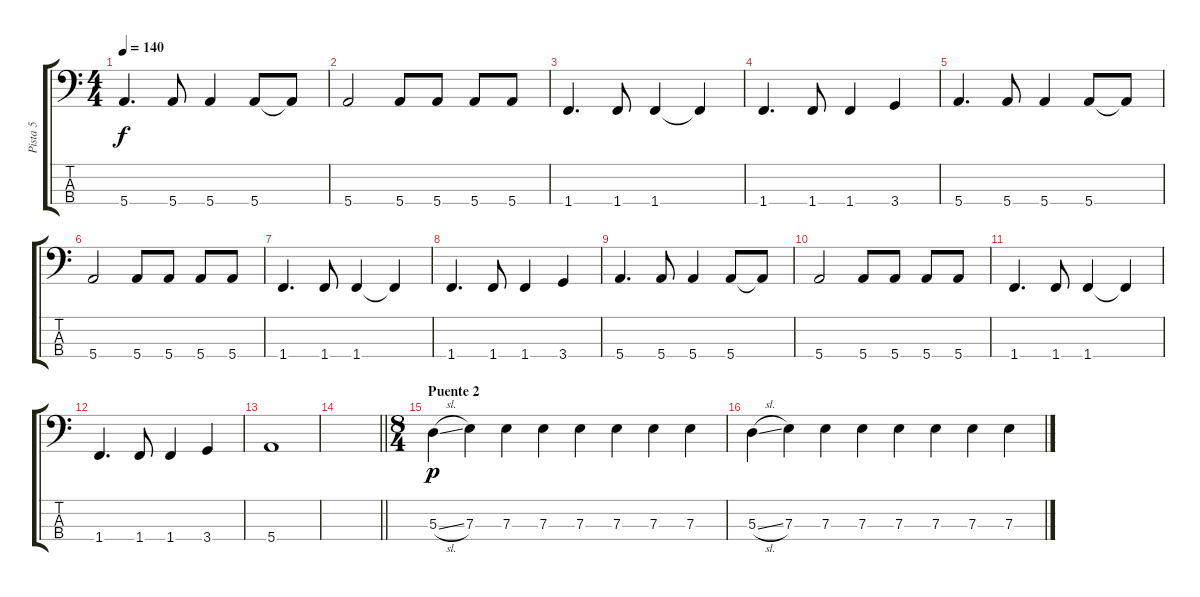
\track ("Pista 5" "Pista 5") {instrument electricbassfinger}
\staff {score tabs}
\tuning (G2 D2 A1 E1) {hide}
\ts (4 4)
\tempo 140
\clef f4
\ks c
5.4.4{d dy f} 5.4.8 5.4.4 5.4.8 5.4{t}.8 |
5.4.2 5.4.8 5.4.8 5.4.8 5.4.8 |
1.4.4{d} 1.4.8 1.4.4 1.4{t}.4 |
1.4.4{d} 1.4.8 1.4.4 3.4.4 |
5.4.4{d} 5.4.8 5.4.4 5.4.8 5.4{t}.8 |
5.4.2 5.4.8 5.4.8 5.4.8 5.4.8 |
1.4.4{d} 1.4.8 1.4.4 1.4{t}.4 |
1.4.4{d} 1.4.8 1.4.4 3.4.4 |
5.4.4{d} 5.4.8 5.4.4 5.4.8 5.4{t}.8 |
5.4.2 5.4.8 5.4.8 5.4.8 5.4.8 |
1.4.4{d} 1.4.8 1.4.4 1.4{t}.4 |
1.4.4{d} 1.4.8 1.4.4 3.4.4 |
5.4.1 |
\barLineRight lightlight
|
\ts (8 4)
\section ("" "Puente 2")
5.3{sl}.4{dy p} 7.3.4 7.3.4 7.3.4 7.3.4 7.3.4 7.3.4 7.3.4 |
5.3{sl}.4 7.3.4 7.3.4 7.3.4 7.3.4 7.3.4 7.3.4 7.3.4
